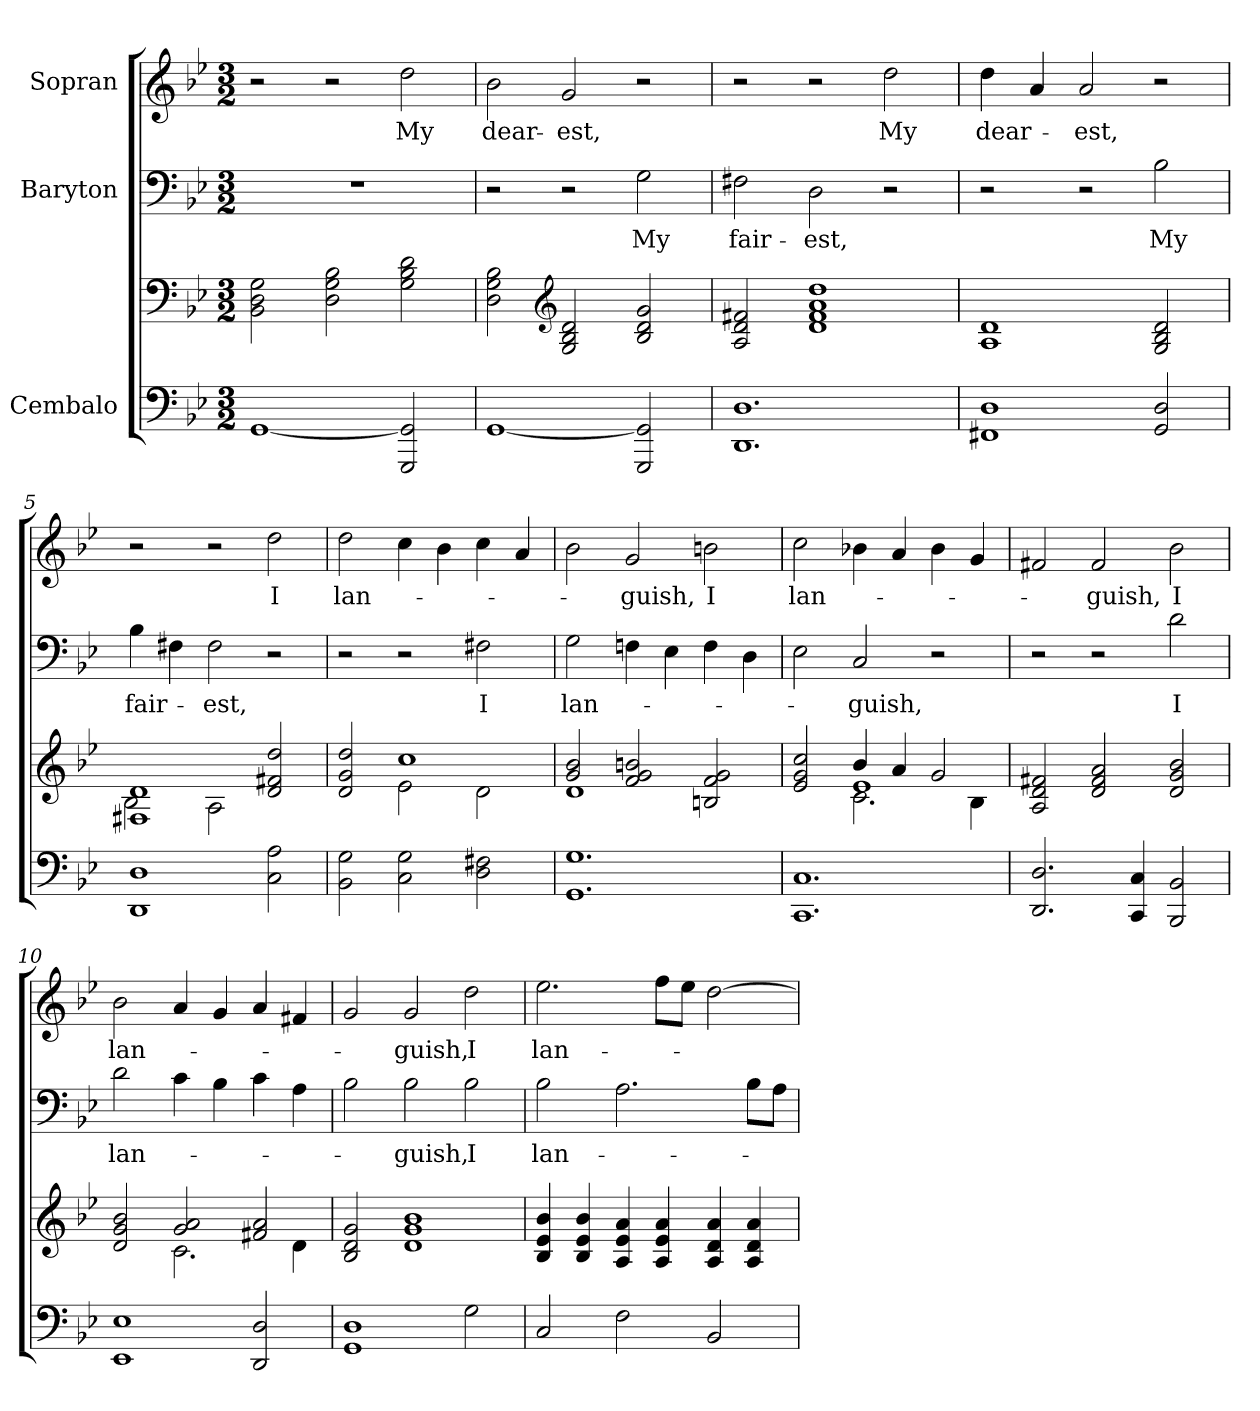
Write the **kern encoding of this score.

**kern	**kern	**kern	**text	**kern	**text
*part3	*part3	*part2	*part2	*part1	*part1
*staff4	*staff3	*staff2	*staff2	*staff1	*staff1
*I"Cembalo	*	*I"Baryton	*	*I"Sopran	*
*clefF4	*clefF4	*clefF4	*	*clefG2	*
*k[b-e-]	*k[b-e-]	*k[b-e-]	*	*k[b-e-]	*
*M3/2	*M3/2	*M3/2	*	*M3/2	*
=1	=1	=1	=1	=1	=1
[1GG	2BB-\ 2D\ 2G\	1.r	.	2r	.
.	2D\ 2G\ 2B-\	.	.	2r	.
!	!	!	!	!	!LO:LY:b
2GGG/ 2GG/]	2G\ 2B-\ 2d\	.	.	2dd\	My
=2	=2	=2	=2	=2	=2
!	!	!	!	!	!LO:LY:b
[1GG	2D\ 2G\ 2B-\	2r	.	2b-\	dear-
*	*clefG2	*	*	*	*
!	!	!	!	!	!LO:LY:b
.	2G/ 2B-/ 2d/	2r	.	2g/	-est,
!	!	!	!LO:LY:b	!	!
2GGG/ 2GG/]	2B-/ 2d/ 2g/	2G\	My	2r	.
=3	=3	=3	=3	=3	=3
!	!	!	!LO:LY:b	!	!
1.DD 1.D	2A/ 2d/ 2f#X/	2F#X\	fair-	2r	.
!	!	!	!LO:LY:b	!	!
.	1d 1f# 1a 1dd	2D\	-est,	2r	.
!	!	!	!	!	!LO:LY:b
.	.	2r	.	2dd\	My
=4	=4	=4	=4	=4	=4
!	!	!	!	!	!LO:LY:b
1FF#X 1D	1A 1d	2r	.	4dd\	dear-
.	.	.	.	4a/	.
!	!	!	!	!	!LO:LY:b
.	.	2r	.	2a/	-est,
!	!	!	!LO:LY:b	!	!
2GG/ 2D/	2G/ 2B-/ 2d/	2B-\	My	2r	.
=5	=5	=5	=5	=5	=5
*	*^	*	*	*	*
!	!	!	!	!LO:LY:b	!	!
1DD 1D	1F#X 1d	2B-\	4B-\	fair-	2r	.
.	.	.	4F#X\	.	.	.
!	!	!	!	!LO:LY:b	!	!
.	.	2A\	2F#\	-est,	2r	.
!	!	!	!	!	!	!LO:LY:b
2C\ 2A\	2d/ 2f#X/ 2dd/	2ryy	2r	.	2dd\	I
=6	=6	=6	=6	=6	=6	=6
!	!	!	!	!	!	!LO:LY:b
2BB-\ 2G\	2d/ 2g/ 2dd/	2ryy	2r	.	2dd\	lan-
2C\ 2G\	1cc	2e-\	2r	.	4cc\	.
.	.	.	.	.	4b-\	.
!	!	!	!	!LO:LY:b	!	!
2D\ 2F#X\	.	2d\	2F#X\	I	4cc\	.
.	.	.	.	.	4a/	.
!!LO:LB:g=z
=7	=7	=7	=7	=7	=7	=7
!	!	!	!	!LO:LY:b	!	!
1.GG 1.G	2g/ 2b-/	1d	2G\	lan-	2b-\	.
!	!	!	!	!	!	!LO:LY:b
.	2f/ 2g/ 2bn/	.	4Fn\	.	2g/	-guish,
.	.	.	4E-\	.	.	.
!	!	!	!	!	!	!LO:LY:b
.	2Bn/ 2f/ 2g/	2ryy	4F\	.	2bn\	I
.	.	.	4D\	.	.	.
=8	=8	=8	=8	=8	=8	=8
*	*	*^	*	*	*	*
!	!	!	!	!	!	!	!LO:LY:b
1.CC 1.C	2e-/ 2g/ 2cc/	2ryy	2ryy	2E-\	.	2cc\	lan-
!	!	!	!	!	!LO:LY:b	!	!
.	4b-/	1e-	2.c\	2C/	-guish,	4b-X\	.
.	4a/	.	.	.	.	4a/	.
.	2g/	.	.	2r	.	4b-\	.
.	.	.	4B-\	.	.	4g/	.
*	*v	*v	*v	*	*	*	*
=9	=9	=9	=9	=9	=9
2.DD/ 2.D/	2A/ 2d/ 2f#X/	2r	.	2f#X/	.
!	!	!	!	!	!LO:LY:b
.	2d/ 2f#/ 2a/	2r	.	2f#/	-guish,
4CC/ 4C/	.	.	.	.	.
!	!	!	!LO:LY:b	!	!LO:LY:b
2BBB-/ 2BB-/	2d/ 2g/ 2b-/	2d\	I	2b-\	I
=10	=10	=10	=10	=10	=10
*	*^	*	*	*	*
!	!	!	!	!LO:LY:b	!	!LO:LY:b
1EE- 1E-	2d/ 2g/ 2b-/	2ryy	2d\	lan-	2b-\	lan-
.	2g/ 2a/	2.c\	4c\	.	4a/	.
.	.	.	4B-\	.	4g/	.
2DD/ 2D/	2f#X/ 2a/	.	4c\	.	4a/	.
.	.	4d\	4A\	.	4f#X/	.
*	*v	*v	*	*	*	*
=11	=11	=11	=11	=11	=11
1GG 1D	2B-/ 2d/ 2g/	2B-\	.	2g/	.
!	!	!	!LO:LY:b	!	!LO:LY:b
.	1d 1g 1b-	2B-\	-guish,	2g/	-guish,
!	!	!	!LO:LY:b	!	!LO:LY:b
2G\	.	2B-\	I	2dd\	I
=12	=12	=12	=12	=12	=12
!	!	!	!LO:LY:b	!	!LO:LY:b
2C/	4B-/ 4e-/ 4b-/	2B-\	lan-	2.ee-\	lan-
.	4B-/ 4e-/ 4b-/	.	.	.	.
2F\	4A/ 4e-/ 4a/	2.A\	.	.	.
.	4A/ 4e-/ 4a/	.	.	8ff\L	.
.	.	.	.	8ee-\J	.
2BB-/	4A/ 4d/ 4a/	.	.	[2dd\	.
.	4A/ 4d/ 4a/	8B-\L	.	.	.
.	.	8A\J	.	.	.
=	=	=	=	=	=
*-	*-	*-	*-	*-	*-
